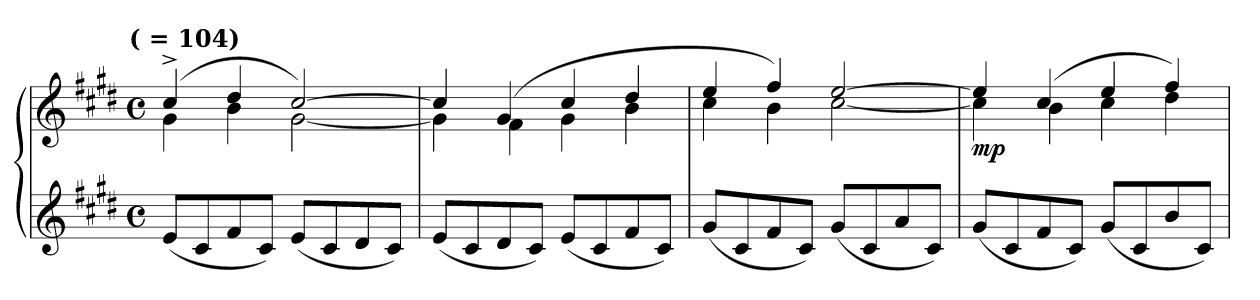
**kern	**kern	**dynam
*part1	*part1	*part1
*staff2	*staff1	*staff1/2
*clefG2	*clefG2	*
*k[f#c#g#d#]	*k[f#c#g#d#]	*
!!LO:TX:omd:t=( = 104)
*M4/4	*M4/4	*
*met(c)	*met(c)	*
*MM104	*MM104	*
=1	=1	=1
*	*^	*
!	!	!	!LO:DY:b=2
!	!	!	!LO:DY:n=1:b
(<8e/L	(>4cc#^/	4g#\	p mp
!	!	!	!LO:DY:n=2:b=2
8c#/	.	.	legato
8f#/	4dd#/	4b\	.
8c#/J)	.	.	.
(<8e/L	[2cc#/)	[2g#\	.
8c#/	.	.	.
8d#/	.	.	.
8c#/J)	.	.	.
=2	=2	=2	=2
(<8e/L	4cc#/]	4g#\]	.
8c#/	.	.	.
8d#/	(>4g#/	4f#\	.
8c#/J)	.	.	.
(<8e/L	4cc#/	4g#\	.
8c#/	.	.	.
8f#/	4dd#/	4b\	.
8c#/J)	.	.	.
=3	=3	=3	=3
(<8g#/L	4ee/	4cc#\	.
8c#/	.	.	.
8f#/	4ff#/)	4b\	.
8c#/J)	.	.	.
(<8g#/L	[2ee/	[2cc#\	.
8c#/	.	.	.
8a/	.	.	.
8c#/J)	.	.	.
=4	=4	=4	=4
!	!	!	!LO:DY:b
(<8g#/L	4ee/]	4cc#\]	mp
8c#/	.	.	.
8f#/	(>4cc#/	4b\	.
8c#/J)	.	.	.
(<8g#/L	4ee/	4cc#\	.
8c#/	.	.	.
8b/	4ff#/)	4dd#\	.
8c#/J)	.	.	.
*	*v	*v	*
=	=	=
*-	*-	*-
